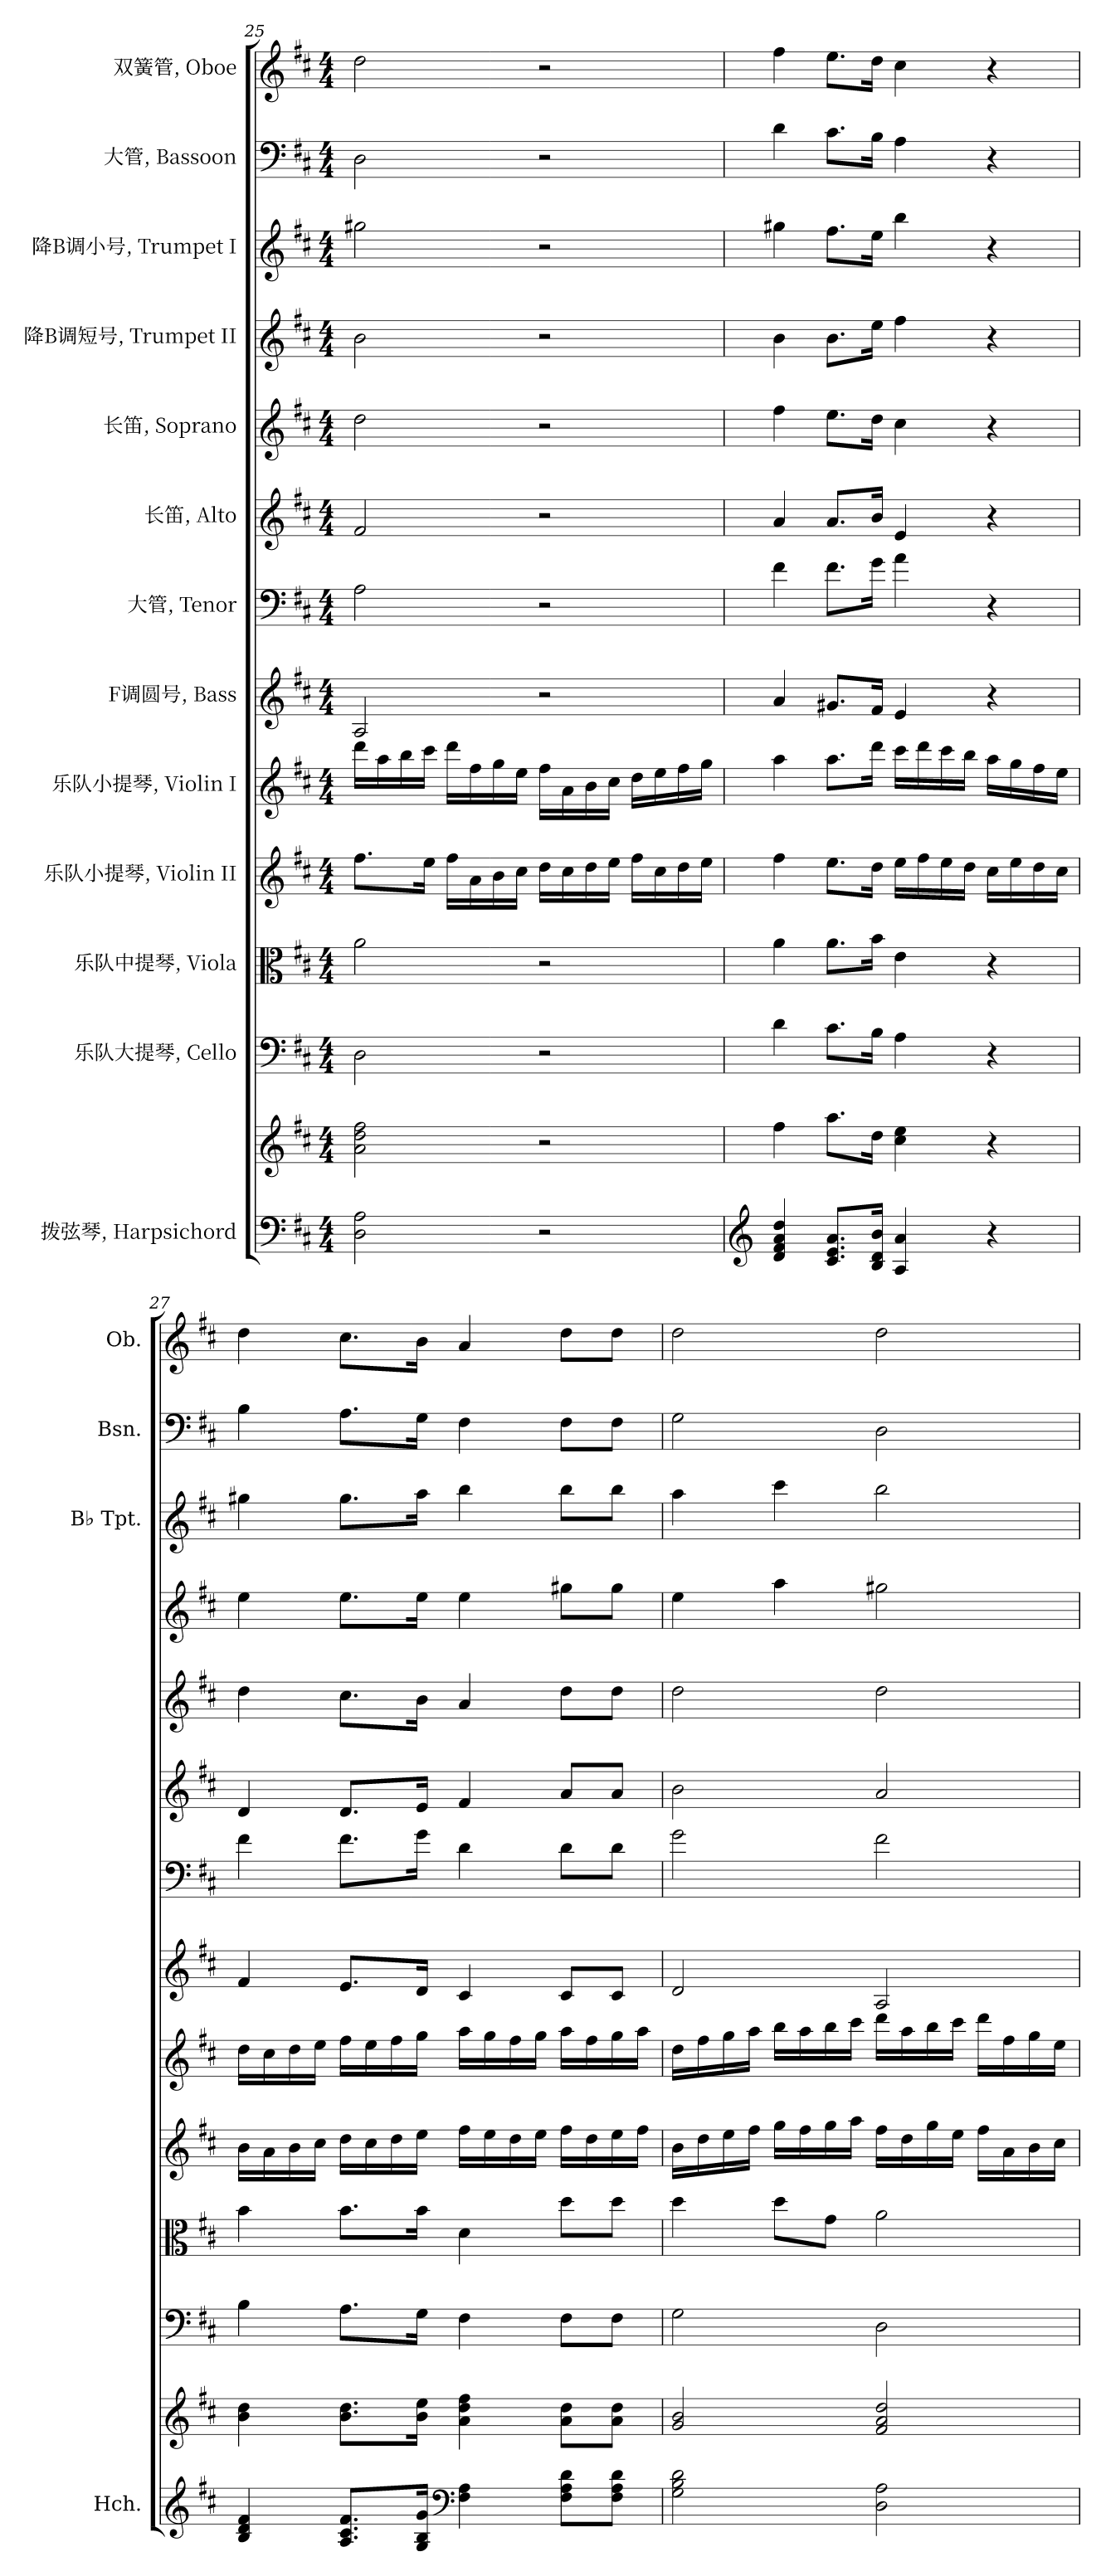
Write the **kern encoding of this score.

**kern	**kern	**kern	**kern	**kern	**kern	**kern	**kern	**kern	**kern	**kern	**kern	**kern	**kern
*part13	*part13	*part12	*part11	*part10	*part9	*part8	*part7	*part6	*part5	*part4	*part3	*part2	*part1
*staff14	*staff13	*staff12	*staff11	*staff10	*staff9	*staff8	*staff7	*staff6	*staff5	*staff4	*staff3	*staff2	*staff1
*I"拨弦琴, Harpsichord	*	*I"乐队大提琴, Cello	*I"乐队中提琴, Viola	*I"乐队小提琴, Violin II	*I"乐队小提琴, Violin I	*I"F调圆号, Bass	*I"大管, Tenor	*I"长笛, Alto	*I"长笛, Soprano	*I"降B调短号, Trumpet II	*I"降B调小号, Trumpet I	*I"大管, Bassoon	*I"双簧管, Oboe
*I'Hch.	*	*	*	*	*	*	*	*	*	*	*I'B♭ Tpt.	*I'Bsn.	*I'Ob.
!!LO:PB:g=z
*clefF4	*clefG2	*clefF4	*clefC3	*clefG2	*clefG2	*clefG2	*clefF4	*clefG2	*clefG2	*clefG2	*clefG2	*clefF4	*clefG2
*	*	*	*	*	*	*ITrd4c7	*	*	*	*ITrd1c2	*ITrd1c2	*	*
*k[f#c#]	*k[f#c#]	*k[f#c#]	*k[f#c#]	*k[f#c#]	*k[f#c#]	*k[f#]	*k[f#c#]	*k[f#c#]	*k[f#c#]	*k[]	*k[]	*k[f#c#]	*k[f#c#]
*M4/4	*M4/4	*M4/4	*M4/4	*M4/4	*M4/4	*M4/4	*M4/4	*M4/4	*M4/4	*M4/4	*M4/4	*M4/4	*M4/4
=25	=25	=25	=25	=25	=25	=25	=25	=25	=25	=25	=25	=25	=25
2D\ 2A\	2a\ 2dd\ 2ff#\	2D\	2a\	8.ff#\L	16ddd\LL	2D/	2A\	2f#/	2dd\	2a\	2ff#X\	2D\	2dd\
.	.	.	.	.	16aa\	.	.	.	.	.	.	.	.
.	.	.	.	.	16bb\	.	.	.	.	.	.	.	.
.	.	.	.	16ee\Jk	16ccc#\JJ	.	.	.	.	.	.	.	.
.	.	.	.	16ff#\LL	16ddd\LL	.	.	.	.	.	.	.	.
.	.	.	.	16a\	16ff#\	.	.	.	.	.	.	.	.
.	.	.	.	16b\	16gg\	.	.	.	.	.	.	.	.
.	.	.	.	16cc#\JJ	16ee\JJ	.	.	.	.	.	.	.	.
2r	2r	2r	2r	16dd\LL	16ff#\LL	2r	2r	2r	2r	2r	2r	2r	2r
.	.	.	.	16cc#\	16a\	.	.	.	.	.	.	.	.
.	.	.	.	16dd\	16b\	.	.	.	.	.	.	.	.
.	.	.	.	16ee\JJ	16cc#\JJ	.	.	.	.	.	.	.	.
.	.	.	.	16ff#\LL	16dd\LL	.	.	.	.	.	.	.	.
.	.	.	.	16cc#\	16ee\	.	.	.	.	.	.	.	.
.	.	.	.	16dd\	16ff#\	.	.	.	.	.	.	.	.
.	.	.	.	16ee\JJ	16gg\JJ	.	.	.	.	.	.	.	.
=26	=26	=26	=26	=26	=26	=26	=26	=26	=26	=26	=26	=26	=26
*clefG2	*	*	*	*	*	*	*	*	*	*	*	*	*
4d/ 4f#/ 4a/ 4dd/	4ff#\	4d\	4a\	4ff#\	4aa\	4d/	4f#\	4a/	4ff#\	4a\	4ff#X\	4d\	4ff#\
8.c#/ 8.e/ 8.a/L	8.aa\L	8.c#\L	8.a\L	8.ee\L	8.aa\L	8.c#X/L	8.f#\L	8.a/L	8.ee\L	8.a\L	8.ee\L	8.c#\L	8.ee\L
16B/ 16d/ 16b/Jk	16dd\Jk	16B\Jk	16b\Jk	16dd\Jk	16ddd\Jk	16B/Jk	16g\Jk	16b/Jk	16dd\Jk	16dd\Jk	16dd\Jk	16B\Jk	16dd\Jk
4A/ 4a/	4cc#\ 4ee\	4A\	4e\	16ee\LL	16ccc#\LL	4A/	4a\	4e/	4cc#\	4ee\	4aa\	4A\	4cc#\
.	.	.	.	16ff#\	16ddd\	.	.	.	.	.	.	.	.
.	.	.	.	16ee\	16ccc#\	.	.	.	.	.	.	.	.
.	.	.	.	16dd\JJ	16bb\JJ	.	.	.	.	.	.	.	.
4r	4r	4r	4r	16cc#\LL	16aa\LL	4r	4r	4r	4r	4r	4r	4r	4r
.	.	.	.	16ee\	16gg\	.	.	.	.	.	.	.	.
.	.	.	.	16dd\	16ff#\	.	.	.	.	.	.	.	.
.	.	.	.	16cc#\JJ	16ee\JJ	.	.	.	.	.	.	.	.
!!LO:PB:g=z
=27	=27	=27	=27	=27	=27	=27	=27	=27	=27	=27	=27	=27	=27
4B/ 4d/ 4f#/	4b\ 4dd\	4B\	4b\	16b\LL	16dd\LL	4B/	4f#\	4d/	4dd\	4dd\	4ff#X\	4B\	4dd\
.	.	.	.	16a\	16cc#\	.	.	.	.	.	.	.	.
.	.	.	.	16b\	16dd\	.	.	.	.	.	.	.	.
.	.	.	.	16cc#\JJ	16ee\JJ	.	.	.	.	.	.	.	.
8.A/ 8.c#/ 8.f#/L	8.b\ 8.dd\L	8.A\L	8.b\L	16dd\LL	16ff#\LL	8.A/L	8.f#\L	8.d/L	8.cc#\L	8.dd\L	8.ff#\L	8.A\L	8.cc#\L
.	.	.	.	16cc#\	16ee\	.	.	.	.	.	.	.	.
.	.	.	.	16dd\	16ff#\	.	.	.	.	.	.	.	.
16G/ 16B/ 16g/Jk	16b\ 16ee\Jk	16G\Jk	16b\Jk	16ee\JJ	16gg\JJ	16G/Jk	16g\Jk	16e/Jk	16b\Jk	16dd\Jk	16gg\Jk	16G\Jk	16b\Jk
*clefF4	*	*	*	*	*	*	*	*	*	*	*	*	*
4F#\ 4A\	4a\ 4dd\ 4ff#\	4F#\	4d\	16ff#\LL	16aa\LL	4F#/	4d\	4f#/	4a/	4dd\	4aa\	4F#\	4a/
.	.	.	.	16ee\	16gg\	.	.	.	.	.	.	.	.
.	.	.	.	16dd\	16ff#\	.	.	.	.	.	.	.	.
.	.	.	.	16ee\JJ	16gg\JJ	.	.	.	.	.	.	.	.
8F#\ 8A\ 8d\L	8a\ 8dd\L	8F#\L	8dd\L	16ff#\LL	16aa\LL	8F#/L	8d\L	8a/L	8dd\L	8ff#X\L	8aa\L	8F#\L	8dd\L
.	.	.	.	16dd\	16ff#\	.	.	.	.	.	.	.	.
8F#\ 8A\ 8d\J	8a\ 8dd\J	8F#\J	8dd\J	16ee\	16gg\	8F#/J	8d\J	8a/J	8dd\J	8ff#\J	8aa\J	8F#\J	8dd\J
.	.	.	.	16ff#\JJ	16aa\JJ	.	.	.	.	.	.	.	.
=28	=28	=28	=28	=28	=28	=28	=28	=28	=28	=28	=28	=28	=28
2G\ 2B\ 2d\	2g/ 2b/	2G\	4dd\	16b\LL	16dd\LL	2G/	2g\	2b\	2dd\	4dd\	4gg\	2G\	2dd\
.	.	.	.	16dd\	16ff#\	.	.	.	.	.	.	.	.
.	.	.	.	16ee\	16gg\	.	.	.	.	.	.	.	.
.	.	.	.	16ff#\JJ	16aa\JJ	.	.	.	.	.	.	.	.
.	.	.	8dd\L	16gg\LL	16bb\LL	.	.	.	.	4gg\	4bb\	.	.
.	.	.	.	16ff#\	16aa\	.	.	.	.	.	.	.	.
.	.	.	8g\J	16gg\	16bb\	.	.	.	.	.	.	.	.
.	.	.	.	16aa\JJ	16ccc#\JJ	.	.	.	.	.	.	.	.
2D\ 2A\	2f#/ 2a/ 2dd/	2D\	2a\	16ff#\LL	16ddd\LL	2D/	2f#\	2a/	2dd\	2ff#X\	2aa\	2D\	2dd\
.	.	.	.	16dd\	16aa\	.	.	.	.	.	.	.	.
.	.	.	.	16gg\	16bb\	.	.	.	.	.	.	.	.
.	.	.	.	16ee\JJ	16ccc#\JJ	.	.	.	.	.	.	.	.
.	.	.	.	16ff#\LL	16ddd\LL	.	.	.	.	.	.	.	.
.	.	.	.	16a\	16ff#\	.	.	.	.	.	.	.	.
.	.	.	.	16b\	16gg\	.	.	.	.	.	.	.	.
.	.	.	.	16cc#\JJ	16ee\JJ	.	.	.	.	.	.	.	.
=	=	=	=	=	=	=	=	=	=	=	=	=	=
*-	*-	*-	*-	*-	*-	*-	*-	*-	*-	*-	*-	*-	*-
